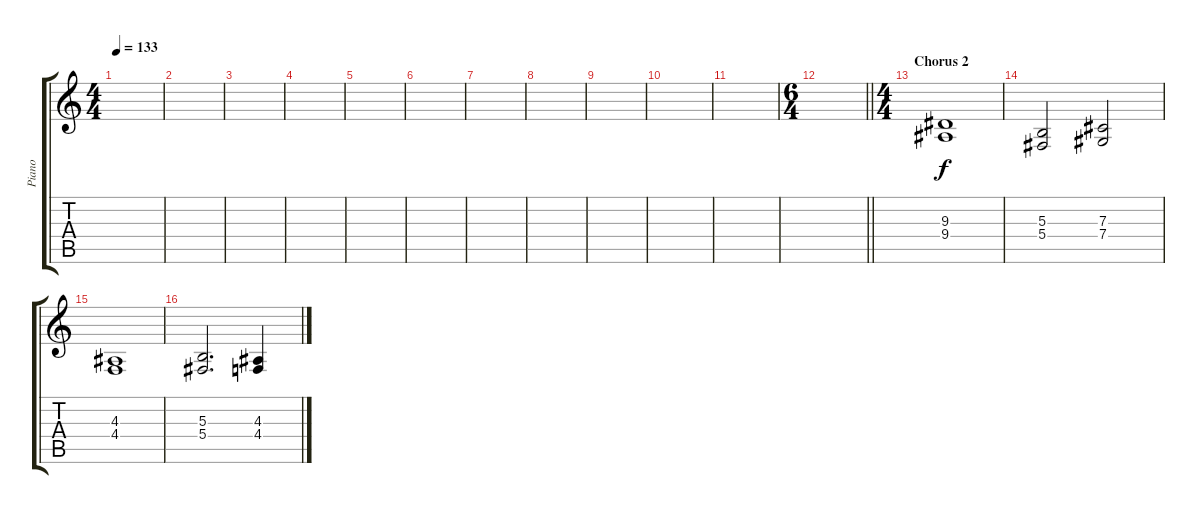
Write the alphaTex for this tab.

\track ("Piano" "Piano") {instrument acousticgrandpiano}
\staff {score tabs}
\tuning (Eb4 Bb3 Gb3 Db3 Ab2 Eb2) {hide}
\ts (4 4)
\tempo 133
\clef g2
\ks c
|
|
|
|
|
|
|
|
|
|
|
\ts (6 4)
\barLineRight lightlight
|
\ts (4 4)
\section ("" "Chorus 2")
(9.3 9.4).1{volume 14 instrument stringensemble1} |
(5.3 5.4).2{volume 14 instrument stringensemble1} (7.3 7.4).2 |
(4.3 4.4).1{volume 14 instrument stringensemble1} |
(5.3 5.4).2{d volume 14 instrument stringensemble1} (4.3 4.4).4
